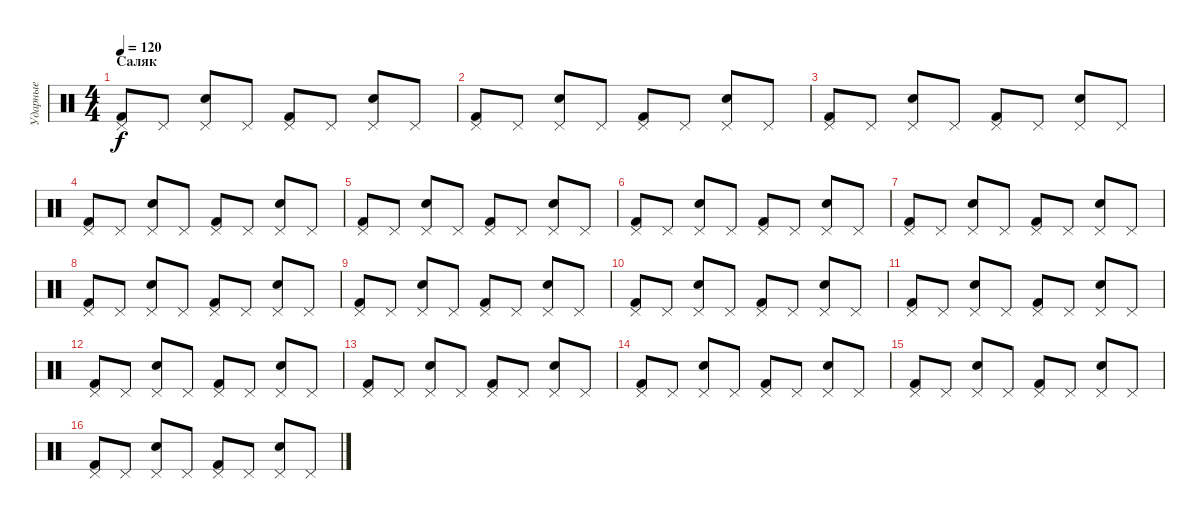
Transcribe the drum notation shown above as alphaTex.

\track ("Ударные" "Ударные") {instrument percussion}
\staff {score}
\articulation defaults
\ts (4 4)
\section ("" "Саляк")
\tempo 120
\clef neutral
\ks c
("Pedal Hi-Hat (hit)" "Kick (hit) 2").8{dy f} "Pedal Hi-Hat (hit)".8 ("Pedal Hi-Hat (hit)" "Electric Snare (hit)").8 "Pedal Hi-Hat (hit)".8 ("Pedal Hi-Hat (hit)" "Kick (hit) 2").8 "Pedal Hi-Hat (hit)".8 ("Pedal Hi-Hat (hit)" "Electric Snare (hit)").8 "Pedal Hi-Hat (hit)".8 |
("Pedal Hi-Hat (hit)" "Kick (hit) 2").8 "Pedal Hi-Hat (hit)".8 ("Pedal Hi-Hat (hit)" "Electric Snare (hit)").8 "Pedal Hi-Hat (hit)".8 ("Pedal Hi-Hat (hit)" "Kick (hit) 2").8 "Pedal Hi-Hat (hit)".8 ("Pedal Hi-Hat (hit)" "Electric Snare (hit)").8 "Pedal Hi-Hat (hit)".8 |
("Pedal Hi-Hat (hit)" "Kick (hit) 2").8 "Pedal Hi-Hat (hit)".8 ("Pedal Hi-Hat (hit)" "Electric Snare (hit)").8 "Pedal Hi-Hat (hit)".8 ("Pedal Hi-Hat (hit)" "Kick (hit) 2").8 "Pedal Hi-Hat (hit)".8 ("Pedal Hi-Hat (hit)" "Electric Snare (hit)").8 "Pedal Hi-Hat (hit)".8 |
("Pedal Hi-Hat (hit)" "Kick (hit) 2").8 "Pedal Hi-Hat (hit)".8 ("Pedal Hi-Hat (hit)" "Electric Snare (hit)").8 "Pedal Hi-Hat (hit)".8 ("Pedal Hi-Hat (hit)" "Kick (hit) 2").8 "Pedal Hi-Hat (hit)".8 ("Pedal Hi-Hat (hit)" "Electric Snare (hit)").8 "Pedal Hi-Hat (hit)".8 |
("Pedal Hi-Hat (hit)" "Kick (hit) 2").8 "Pedal Hi-Hat (hit)".8 ("Pedal Hi-Hat (hit)" "Electric Snare (hit)").8 "Pedal Hi-Hat (hit)".8 ("Pedal Hi-Hat (hit)" "Kick (hit) 2").8 "Pedal Hi-Hat (hit)".8 ("Pedal Hi-Hat (hit)" "Electric Snare (hit)").8 "Pedal Hi-Hat (hit)".8 |
("Pedal Hi-Hat (hit)" "Kick (hit) 2").8 "Pedal Hi-Hat (hit)".8 ("Pedal Hi-Hat (hit)" "Electric Snare (hit)").8 "Pedal Hi-Hat (hit)".8 ("Pedal Hi-Hat (hit)" "Kick (hit) 2").8 "Pedal Hi-Hat (hit)".8 ("Pedal Hi-Hat (hit)" "Electric Snare (hit)").8 "Pedal Hi-Hat (hit)".8 |
("Pedal Hi-Hat (hit)" "Kick (hit) 2").8 "Pedal Hi-Hat (hit)".8 ("Pedal Hi-Hat (hit)" "Electric Snare (hit)").8 "Pedal Hi-Hat (hit)".8 ("Pedal Hi-Hat (hit)" "Kick (hit) 2").8 "Pedal Hi-Hat (hit)".8 ("Pedal Hi-Hat (hit)" "Electric Snare (hit)").8 "Pedal Hi-Hat (hit)".8 |
("Pedal Hi-Hat (hit)" "Kick (hit) 2").8 "Pedal Hi-Hat (hit)".8 ("Pedal Hi-Hat (hit)" "Electric Snare (hit)").8 "Pedal Hi-Hat (hit)".8 ("Pedal Hi-Hat (hit)" "Kick (hit) 2").8 "Pedal Hi-Hat (hit)".8 ("Pedal Hi-Hat (hit)" "Electric Snare (hit)").8 "Pedal Hi-Hat (hit)".8 |
("Pedal Hi-Hat (hit)" "Kick (hit) 2").8 "Pedal Hi-Hat (hit)".8 ("Pedal Hi-Hat (hit)" "Electric Snare (hit)").8 "Pedal Hi-Hat (hit)".8 ("Pedal Hi-Hat (hit)" "Kick (hit) 2").8 "Pedal Hi-Hat (hit)".8 ("Pedal Hi-Hat (hit)" "Electric Snare (hit)").8 "Pedal Hi-Hat (hit)".8 |
("Pedal Hi-Hat (hit)" "Kick (hit) 2").8 "Pedal Hi-Hat (hit)".8 ("Pedal Hi-Hat (hit)" "Electric Snare (hit)").8 "Pedal Hi-Hat (hit)".8 ("Pedal Hi-Hat (hit)" "Kick (hit) 2").8 "Pedal Hi-Hat (hit)".8 ("Pedal Hi-Hat (hit)" "Electric Snare (hit)").8 "Pedal Hi-Hat (hit)".8 |
("Pedal Hi-Hat (hit)" "Kick (hit) 2").8 "Pedal Hi-Hat (hit)".8 ("Pedal Hi-Hat (hit)" "Electric Snare (hit)").8 "Pedal Hi-Hat (hit)".8 ("Pedal Hi-Hat (hit)" "Kick (hit) 2").8 "Pedal Hi-Hat (hit)".8 ("Pedal Hi-Hat (hit)" "Electric Snare (hit)").8 "Pedal Hi-Hat (hit)".8 |
("Pedal Hi-Hat (hit)" "Kick (hit) 2").8 "Pedal Hi-Hat (hit)".8 ("Pedal Hi-Hat (hit)" "Electric Snare (hit)").8 "Pedal Hi-Hat (hit)".8 ("Pedal Hi-Hat (hit)" "Kick (hit) 2").8 "Pedal Hi-Hat (hit)".8 ("Pedal Hi-Hat (hit)" "Electric Snare (hit)").8 "Pedal Hi-Hat (hit)".8 |
("Pedal Hi-Hat (hit)" "Kick (hit) 2").8 "Pedal Hi-Hat (hit)".8 ("Pedal Hi-Hat (hit)" "Electric Snare (hit)").8 "Pedal Hi-Hat (hit)".8 ("Pedal Hi-Hat (hit)" "Kick (hit) 2").8 "Pedal Hi-Hat (hit)".8 ("Pedal Hi-Hat (hit)" "Electric Snare (hit)").8 "Pedal Hi-Hat (hit)".8 |
("Pedal Hi-Hat (hit)" "Kick (hit) 2").8 "Pedal Hi-Hat (hit)".8 ("Pedal Hi-Hat (hit)" "Electric Snare (hit)").8 "Pedal Hi-Hat (hit)".8 ("Pedal Hi-Hat (hit)" "Kick (hit) 2").8 "Pedal Hi-Hat (hit)".8 ("Pedal Hi-Hat (hit)" "Electric Snare (hit)").8 "Pedal Hi-Hat (hit)".8 |
("Pedal Hi-Hat (hit)" "Kick (hit) 2").8 "Pedal Hi-Hat (hit)".8 ("Pedal Hi-Hat (hit)" "Electric Snare (hit)").8 "Pedal Hi-Hat (hit)".8 ("Pedal Hi-Hat (hit)" "Kick (hit) 2").8 "Pedal Hi-Hat (hit)".8 ("Pedal Hi-Hat (hit)" "Electric Snare (hit)").8 "Pedal Hi-Hat (hit)".8 |
("Pedal Hi-Hat (hit)" "Kick (hit) 2").8 "Pedal Hi-Hat (hit)".8 ("Pedal Hi-Hat (hit)" "Electric Snare (hit)").8 "Pedal Hi-Hat (hit)".8 ("Pedal Hi-Hat (hit)" "Kick (hit) 2").8 "Pedal Hi-Hat (hit)".8 ("Pedal Hi-Hat (hit)" "Electric Snare (hit)").8 "Pedal Hi-Hat (hit)".8
